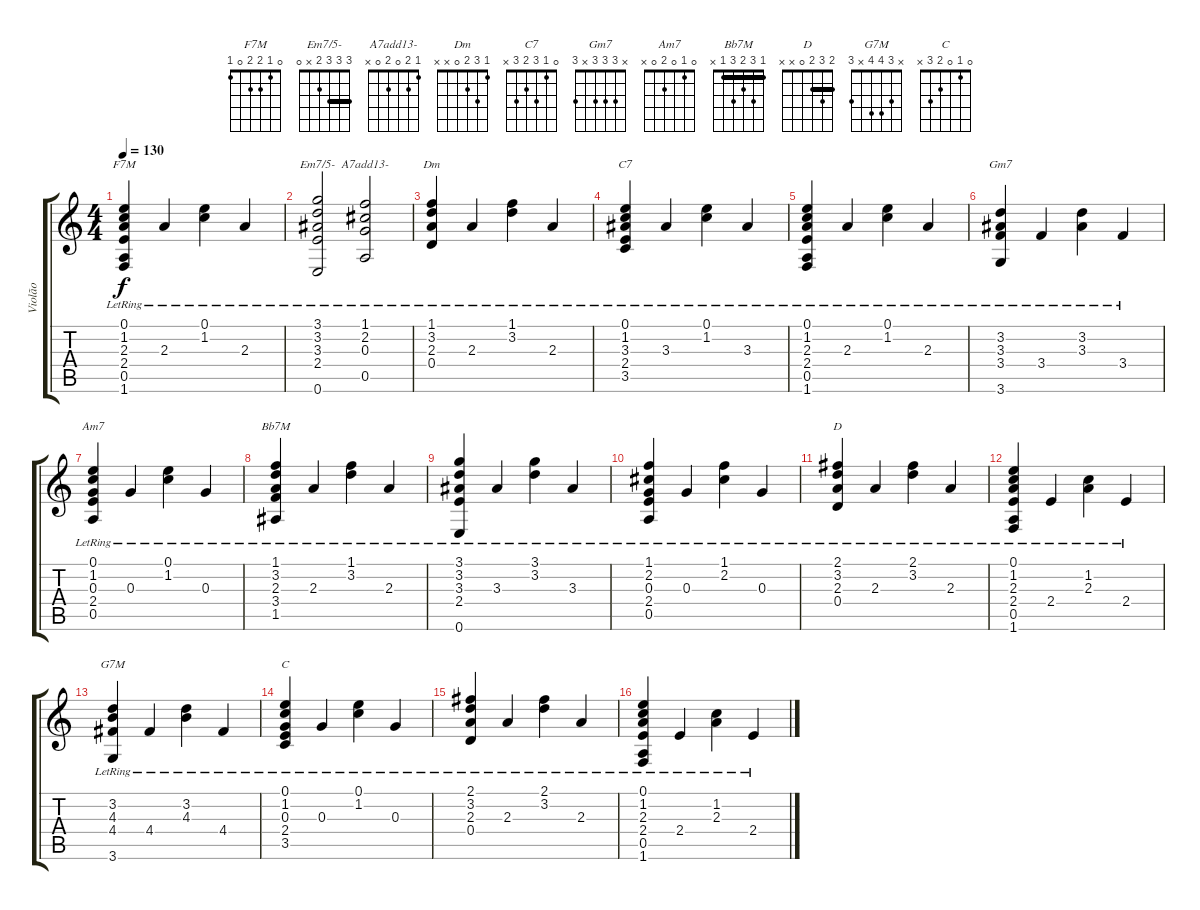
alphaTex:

\track ("Violão" "Violão") {instrument acousticguitarnylon}
\staff {score tabs}
\tuning (E4 B3 G3 D3 A2 E2) {hide}
\chord ("F7M" 0 1 2 2 0 1)
\chord ("Em7/5-" 3 3 3 2 x 0) {barre 3}
\chord ("A7add13-" 1 2 0 2 0 x)
\chord ("Dm" 1 3 2 0 x x)
\chord ("C7" 0 1 3 2 3 x)
\chord ("Gm7" x 3 3 3 x 3)
\chord ("Am7" 0 1 0 2 0 x)
\chord ("Bb7M" 1 3 2 3 1 x) {barre 1}
\chord ("D" 2 3 2 0 x x) {barre 2}
\chord ("G7M" x 3 4 4 x 3)
\chord ("C" 0 1 0 2 3 x)
\ts (4 4)
\tempo 130
\clef g2
\ks c
(0.1{lr} 1.2{lr} 2.3{lr} 2.4{lr} 0.5{lr} 1.6{lr}).4{ch "F7M" dy f} 2.3{lr}.4 (0.1{lr} 1.2{lr}).4 2.3{lr}.4 |
(3.1{lr} 3.2{lr} 3.3{lr} 2.4{lr} 0.6{lr}).2{ch "Em7/5-"} (1.1{lr} 2.2{lr} 0.3{lr} 0.5{lr}).2{ch "A7add13-"} |
(1.1{lr} 3.2{lr} 2.3{lr} 0.4{lr}).4{ch "Dm"} 2.3{lr}.4 (1.1{lr} 3.2{lr}).4 2.3{lr}.4 |
(0.1{lr} 1.2{lr} 3.3{lr} 2.4{lr} 3.5{lr}).4{ch "C7"} 3.3{lr}.4 (0.1{lr} 1.2{lr}).4 3.3{lr}.4 |
(0.1{lr} 1.2{lr} 2.3{lr} 2.4{lr} 0.5{lr} 1.6{lr}).4 2.3{lr}.4 (0.1{lr} 1.2{lr}).4 2.3{lr}.4 |
(3.2{lr} 3.3{lr} 3.4{lr} 3.6{lr}).4{ch "Gm7"} 3.4{lr}.4 (3.2{lr} 3.3{lr}).4 3.4{lr}.4 |
(0.1{lr} 1.2{lr} 0.3{lr} 2.4{lr} 0.5{lr}).4{ch "Am7"} 0.3{lr}.4 (0.1{lr} 1.2{lr}).4 0.3{lr}.4 |
(1.1{lr} 3.2{lr} 2.3{lr} 3.4{lr} 1.5{lr}).4{ch "Bb7M"} 2.3{lr}.4 (1.1{lr} 3.2{lr}).4 2.3{lr}.4 |
(3.1{lr} 3.2{lr} 3.3{lr} 2.4{lr} 0.6{lr}).4 3.3{lr}.4 (3.1{lr} 3.2{lr}).4 3.3{lr}.4 |
(1.1{lr} 2.2{lr} 0.3{lr} 2.4{lr} 0.5{lr}).4 0.3{lr}.4 (1.1{lr} 2.2{lr}).4 0.3{lr}.4 |
(2.1{lr} 3.2{lr} 2.3{lr} 0.4{lr}).4{ch "D"} 2.3{lr}.4 (2.1{lr} 3.2{lr}).4 2.3{lr}.4 |
(0.1{lr} 1.2{lr} 2.3{lr} 2.4{lr} 0.5{lr} 1.6{lr}).4 2.4{lr}.4 (1.2{lr} 2.3{lr}).4 2.4{lr}.4 |
(3.2{lr} 4.3{lr} 4.4{lr} 3.6{lr}).4{ch "G7M"} 4.4{lr}.4 (3.2{lr} 4.3{lr}).4 4.4{lr}.4 |
(0.1{lr} 1.2{lr} 0.3{lr} 2.4{lr} 3.5{lr}).4{ch "C"} 0.3{lr}.4 (0.1{lr} 1.2{lr}).4 0.3{lr}.4 |
(2.1{lr} 3.2{lr} 2.3{lr} 0.4{lr}).4 2.3{lr}.4 (2.1{lr} 3.2{lr}).4 2.3{lr}.4 |
(0.1{lr} 1.2{lr} 2.3{lr} 2.4{lr} 0.5{lr} 1.6{lr}).4 2.4{lr}.4 (1.2{lr} 2.3{lr}).4 2.4{lr}.4
